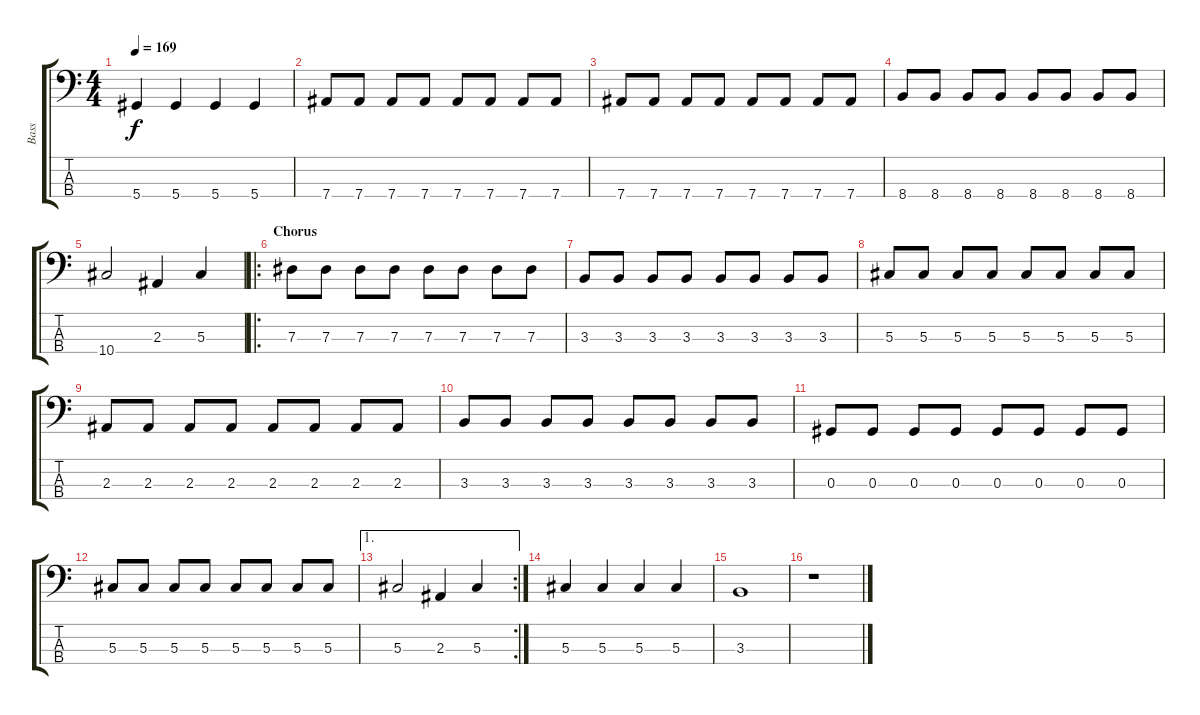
\track ("Bass" "Bass") {instrument electricbassfinger}
\staff {score tabs}
\tuning (Gb2 Db2 Ab1 Eb1) {hide}
\ts (4 4)
\tempo 169
\clef f4
\ks c
5.4.4{dy f} 5.4.4 5.4.4 5.4.4 |
7.4.8 7.4.8 7.4.8 7.4.8 7.4.8 7.4.8 7.4.8 7.4.8 |
7.4.8 7.4.8 7.4.8 7.4.8 7.4.8 7.4.8 7.4.8 7.4.8 |
8.4.8 8.4.8 8.4.8 8.4.8 8.4.8 8.4.8 8.4.8 8.4.8 |
10.4.2 2.3.4 5.3.4 |
\ro
\section ("" "Chorus")
7.3.8 7.3.8 7.3.8 7.3.8 7.3.8 7.3.8 7.3.8 7.3.8 |
3.3.8 3.3.8 3.3.8 3.3.8 3.3.8 3.3.8 3.3.8 3.3.8 |
5.3.8 5.3.8 5.3.8 5.3.8 5.3.8 5.3.8 5.3.8 5.3.8 |
2.3.8 2.3.8 2.3.8 2.3.8 2.3.8 2.3.8 2.3.8 2.3.8 |
3.3.8 3.3.8 3.3.8 3.3.8 3.3.8 3.3.8 3.3.8 3.3.8 |
0.3.8 0.3.8 0.3.8 0.3.8 0.3.8 0.3.8 0.3.8 0.3.8 |
5.3.8 5.3.8 5.3.8 5.3.8 5.3.8 5.3.8 5.3.8 5.3.8 |
\ae 1
\rc 2
5.3.2 2.3.4 5.3.4 |
5.3.4 5.3.4 5.3.4 5.3.4 |
3.3.1 |
r.1
